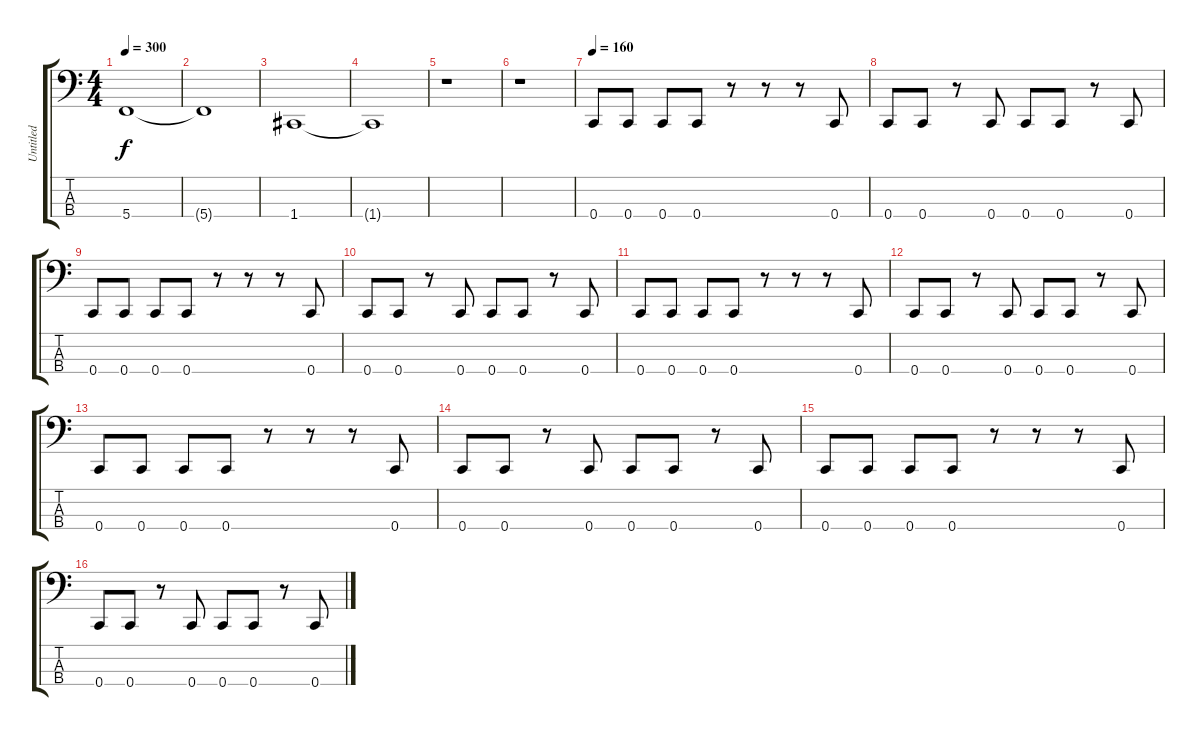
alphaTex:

\track ("Untitled" "Untitled") {instrument electricbassfinger}
\staff {score tabs}
\tuning (F2 C2 G1 C1) {hide}
\ts (4 4)
\tempo 300
\clef f4
\ks c
5.4{t}.1{dy f} |
5.4{t}.1 |
1.4.1 |
1.4{t}.1 |
r.1 |
r.1 |
\tempo 160
0.4.8 0.4.8 0.4.8 0.4.8 r.8 r.8 r.8 0.4.8 |
0.4.8 0.4.8 r.8 0.4.8 0.4.8 0.4.8 r.8 0.4.8 |
0.4.8 0.4.8 0.4.8 0.4.8 r.8 r.8 r.8 0.4.8 |
0.4.8 0.4.8 r.8 0.4.8 0.4.8 0.4.8 r.8 0.4.8 |
0.4.8 0.4.8 0.4.8 0.4.8 r.8 r.8 r.8 0.4.8 |
0.4.8 0.4.8 r.8 0.4.8 0.4.8 0.4.8 r.8 0.4.8 |
0.4.8 0.4.8 0.4.8 0.4.8 r.8 r.8 r.8 0.4.8 |
0.4.8 0.4.8 r.8 0.4.8 0.4.8 0.4.8 r.8 0.4.8 |
0.4.8 0.4.8 0.4.8 0.4.8 r.8 r.8 r.8 0.4.8 |
0.4.8 0.4.8 r.8 0.4.8 0.4.8 0.4.8 r.8 0.4.8
